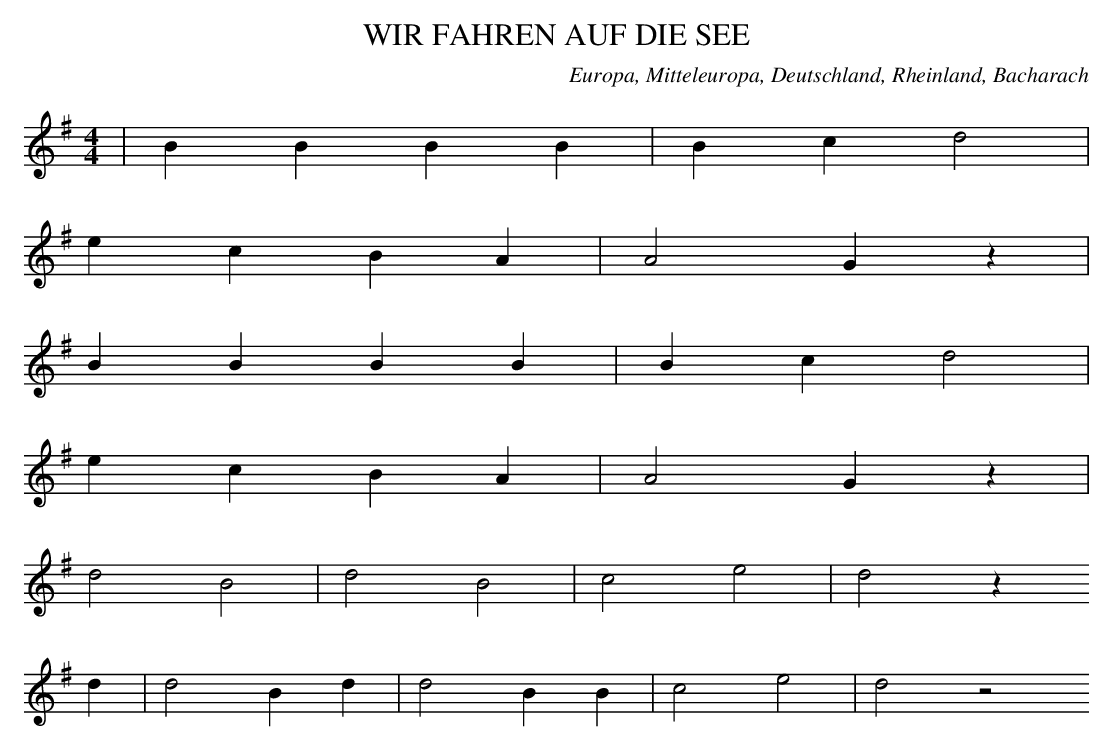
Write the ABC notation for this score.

X:1
T: WIR FAHREN AUF DIE SEE
O: Europa, Mitteleuropa, Deutschland, Rheinland, Bacharach
M: 4/4
L: 1/4
K: G
 | BBBB | Bcd2 |
ecBA | A2Gz |
BBBB | Bcd2 |
ecBA | A2Gz |
d2B2 | d2B2 | c2e2 | d2z
d | d2Bd | d2BB | c2e2 | d2z2
